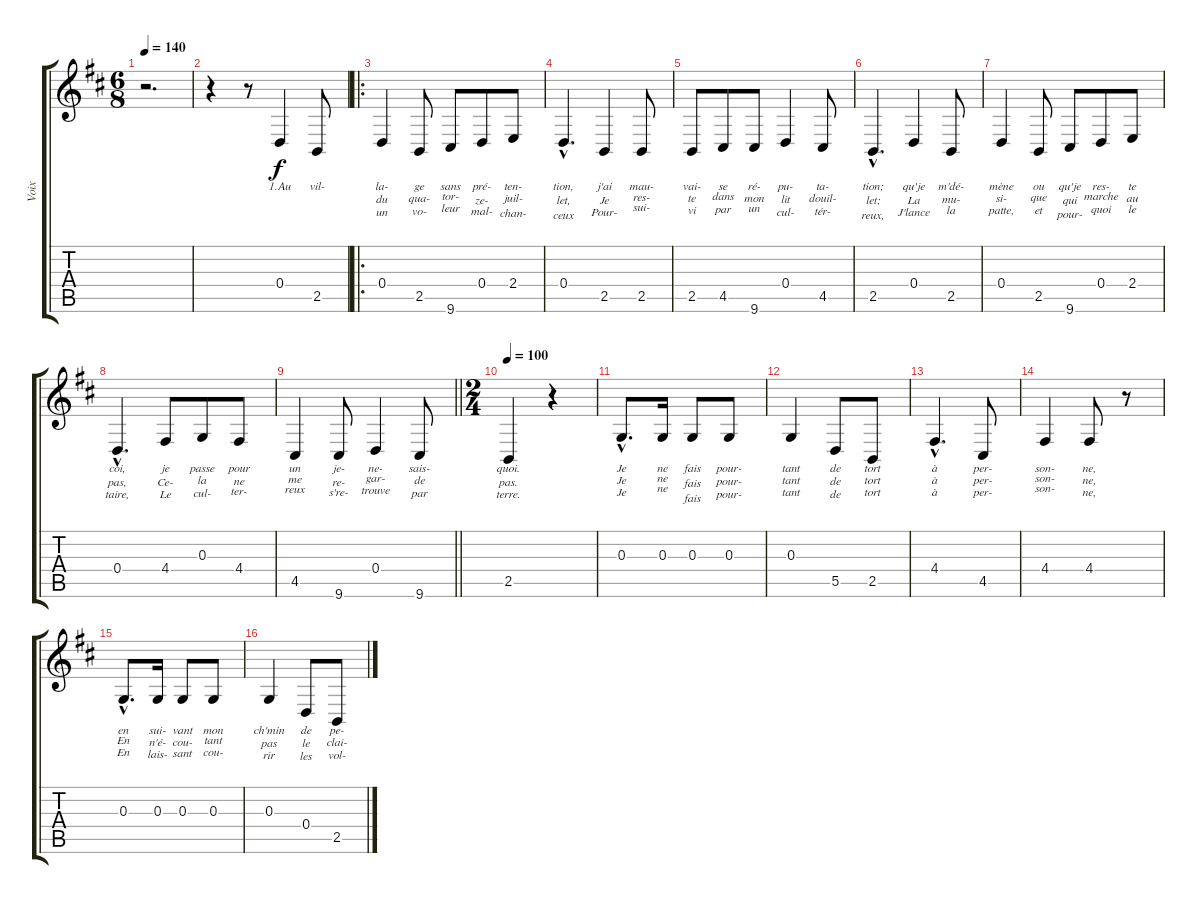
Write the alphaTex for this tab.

\track ("Voix" "Voix") {instrument voiceoohs}
\staff {score tabs}
\tuning (E4 B3 G3 D3 A2 E2) {hide}
\ts (6 8)
\tempo 140
\clef g2
\ks bminor
r.2{d dy f instrument voiceoohs} |
r.4 r.8 0.4.4{lyrics (0 "1.Au") lyrics (1 "") lyrics (2 "") lyrics (3 "") lyrics (4 "")} 2.5.8{lyrics (0 "vil-") lyrics (1 "") lyrics (2 "") lyrics (3 "") lyrics (4 "")} |
\ro
0.4.4{lyrics (0 "la-") lyrics (1 "du") lyrics (2 "un") lyrics (3 "") lyrics (4 "")} 2.5.8{lyrics (0 "ge") lyrics (1 "qua-") lyrics (2 "vo-") lyrics (3 "") lyrics (4 "")} 9.6.8{lyrics (0 "sans") lyrics (1 "tor-") lyrics (2 "leur") lyrics (3 "") lyrics (4 "")} 0.4.8{lyrics (0 "pré-") lyrics (1 "ze-") lyrics (2 "mal-") lyrics (3 "") lyrics (4 "")} 2.4.8{lyrics (0 "ten-") lyrics (1 "juil-") lyrics (2 "chan-") lyrics (3 "") lyrics (4 "")} |
0.4{hac}.4{d lyrics (0 "tion,") lyrics (1 "let,") lyrics (2 "ceux") lyrics (3 "") lyrics (4 "")} 2.5.4{lyrics (0 "j'ai") lyrics (1 "Je") lyrics (2 "Pour-") lyrics (3 "") lyrics (4 "")} 2.5.8{lyrics (0 "mau-") lyrics (1 "res-") lyrics (2 "sui-") lyrics (3 "") lyrics (4 "")} |
2.5.8{lyrics (0 "vai-") lyrics (1 "te") lyrics (2 "vi") lyrics (3 "") lyrics (4 "")} 4.5.8{lyrics (0 "se") lyrics (1 "dans") lyrics (2 "par") lyrics (3 "") lyrics (4 "")} 9.6.8{lyrics (0 "ré-") lyrics (1 "mon") lyrics (2 "un") lyrics (3 "") lyrics (4 "")} 0.4.4{lyrics (0 "pu-") lyrics (1 "lit") lyrics (2 "cul-") lyrics (3 "") lyrics (4 "")} 4.5.8{lyrics (0 "ta-") lyrics (1 "douil-") lyrics (2 "tér-") lyrics (3 "") lyrics (4 "")} |
2.5{hac}.4{d lyrics (0 "tion;") lyrics (1 "let;") lyrics (2 "reux,") lyrics (3 "") lyrics (4 "")} 0.4.4{lyrics (0 "qu'je") lyrics (1 "La") lyrics (2 "J'lance") lyrics (3 "") lyrics (4 "")} 2.5.8{lyrics (0 "m'dé-") lyrics (1 "mu-") lyrics (2 "la") lyrics (3 "") lyrics (4 "")} |
0.4.4{lyrics (0 "mène") lyrics (1 "si-") lyrics (2 "patte,") lyrics (3 "") lyrics (4 "")} 2.5.8{lyrics (0 "ou") lyrics (1 "que") lyrics (2 "et") lyrics (3 "") lyrics (4 "")} 9.6.8{lyrics (0 "qu'je") lyrics (1 "qui") lyrics (2 "pour-") lyrics (3 "") lyrics (4 "")} 0.4.8{lyrics (0 "res-") lyrics (1 "marche") lyrics (2 "quoi") lyrics (3 "") lyrics (4 "")} 2.4.8{lyrics (0 "te") lyrics (1 "au") lyrics (2 "le") lyrics (3 "") lyrics (4 "")} |
0.4{hac}.4{d lyrics (0 "coi,") lyrics (1 "pas,") lyrics (2 "taire,") lyrics (3 "") lyrics (4 "")} 4.4.8{lyrics (0 "je") lyrics (1 "Ce-") lyrics (2 "Le") lyrics (3 "") lyrics (4 "")} 0.3.8{lyrics (0 "passe") lyrics (1 "la") lyrics (2 "cul-") lyrics (3 "") lyrics (4 "")} 4.4.8{lyrics (0 "pour") lyrics (1 "ne") lyrics (2 "ter-") lyrics (3 "") lyrics (4 "")} |
\barLineRight lightlight
4.5.4{lyrics (0 "un") lyrics (1 "me") lyrics (2 "reux") lyrics (3 "") lyrics (4 "")} 9.6.8{lyrics (0 "je-") lyrics (1 "re-") lyrics (2 "s're-") lyrics (3 "") lyrics (4 "")} 0.4.4{lyrics (0 "ne-") lyrics (1 "gar-") lyrics (2 "trouve") lyrics (3 "") lyrics (4 "")} 9.6.8{lyrics (0 "sais-") lyrics (1 "de") lyrics (2 "par") lyrics (3 "") lyrics (4 "")} |
\ts (2 4)
\tempo 100
\ks d
2.5.4{lyrics (0 "quoi.") lyrics (1 "pas.") lyrics (2 "terre.") lyrics (3 "") lyrics (4 "")} r.4 |
0.3{hac}.8{d lyrics (0 "Je") lyrics (1 "Je") lyrics (2 "Je") lyrics (3 "") lyrics (4 "")} 0.3.16{lyrics (0 "ne") lyrics (1 "ne") lyrics (2 "ne") lyrics (3 "") lyrics (4 "")} 0.3.8{lyrics (0 "fais") lyrics (1 "fais") lyrics (2 "fais") lyrics (3 "") lyrics (4 "")} 0.3.8{lyrics (0 "pour-") lyrics (1 "pour-") lyrics (2 "pour-") lyrics (3 "") lyrics (4 "")} |
0.3.4{lyrics (0 "tant") lyrics (1 "tant") lyrics (2 "tant") lyrics (3 "") lyrics (4 "")} 5.5.8{lyrics (0 "de") lyrics (1 "de") lyrics (2 "de") lyrics (3 "") lyrics (4 "")} 2.5.8{lyrics (0 "tort") lyrics (1 "tort") lyrics (2 "tort") lyrics (3 "") lyrics (4 "")} |
4.4{hac}.4{d lyrics (0 "à") lyrics (1 "à") lyrics (2 "à") lyrics (3 "") lyrics (4 "")} 4.5.8{lyrics (0 "per-") lyrics (1 "per-") lyrics (2 "per-") lyrics (3 "") lyrics (4 "")} |
4.4.4{lyrics (0 "son-") lyrics (1 "son-") lyrics (2 "son-") lyrics (3 "") lyrics (4 "")} 4.4.8{lyrics (0 "ne,") lyrics (1 "ne,") lyrics (2 "ne,") lyrics (3 "") lyrics (4 "")} r.8 |
0.3{hac}.8{d lyrics (0 "en") lyrics (1 "En") lyrics (2 "En") lyrics (3 "") lyrics (4 "")} 0.3.16{lyrics (0 "sui-") lyrics (1 "n'é-") lyrics (2 "lais-") lyrics (3 "") lyrics (4 "")} 0.3.8{lyrics (0 "vant") lyrics (1 "cou-") lyrics (2 "sant") lyrics (3 "") lyrics (4 "")} 0.3.8{lyrics (0 "mon") lyrics (1 "tant") lyrics (2 "cou-") lyrics (3 "") lyrics (4 "")} |
0.3.4{lyrics (0 "ch'min") lyrics (1 "pas") lyrics (2 "rir") lyrics (3 "") lyrics (4 "")} 0.4.8{lyrics (0 "de") lyrics (1 "le") lyrics (2 "les") lyrics (3 "") lyrics (4 "")} 2.5.8{lyrics (0 "pe-") lyrics (1 "clai-") lyrics (2 "vol-") lyrics (3 "") lyrics (4 "")}
